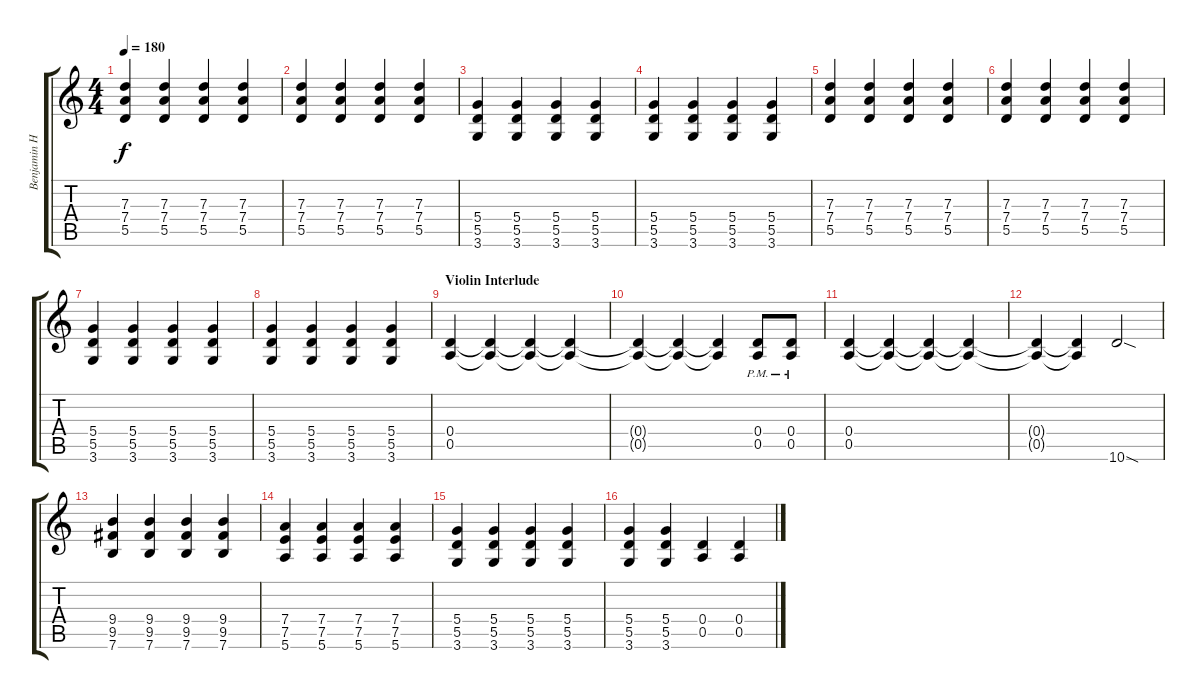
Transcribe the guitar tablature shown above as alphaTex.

\track ("Benjamin Harper (Guitar 2)" "Benjamin H") {instrument acousticguitarsteel}
\staff {score tabs}
\tuning (E4 B3 G3 D3 A2 E2) {hide}
\ts (4 4)
\tempo 180
\clef g2
\ks c
(7.3 7.4 5.5).4{dy f volume 11 instrument distortionguitar} (7.3 7.4 5.5).4 (7.3 7.4 5.5).4 (7.3 7.4 5.5).4 |
(7.3 7.4 5.5).4 (7.3 7.4 5.5).4 (7.3 7.4 5.5).4 (7.3 7.4 5.5).4 |
(5.4 5.5 3.6).4 (5.4 5.5 3.6).4 (5.4 5.5 3.6).4 (5.4 5.5 3.6).4 |
(5.4 5.5 3.6).4 (5.4 5.5 3.6).4 (5.4 5.5 3.6).4 (5.4 5.5 3.6).4 |
(7.3 7.4 5.5).4{volume 11 instrument distortionguitar} (7.3 7.4 5.5).4 (7.3 7.4 5.5).4 (7.3 7.4 5.5).4 |
(7.3 7.4 5.5).4 (7.3 7.4 5.5).4 (7.3 7.4 5.5).4 (7.3 7.4 5.5).4 |
(5.4 5.5 3.6).4 (5.4 5.5 3.6).4 (5.4 5.5 3.6).4 (5.4 5.5 3.6).4 |
(5.4 5.5 3.6).4 (5.4 5.5 3.6).4 (5.4 5.5 3.6).4 (5.4 5.5 3.6).4 |
\section ("" "Violin Interlude")
(0.4 0.5).4 (0.4{t} 0.5{t}).4 (0.4{t} 0.5{t}).4 (0.4{t} 0.5{t}).4 |
(0.4{t} 0.5{t}).4 (0.4{t} 0.5{t}).4 (0.4{t} 0.5{t}).4 (0.4{pm} 0.5{pm}).8 (0.4 0.5{pm}).8 |
(0.4 0.5).4 (0.4{t} 0.5{t}).4 (0.4{t} 0.5{t}).4 (0.4{t} 0.5{t}).4 |
(0.4{t} 0.5{t}).4 (0.4{t} 0.5{t}).4 10.6{sod}.2{volume 14} |
(9.4 9.5 7.6).4{volume 10} (9.4 9.5 7.6).4 (9.4 9.5 7.6).4 (9.4 9.5 7.6).4 |
(7.4 7.5 5.6).4 (7.4 7.5 5.6).4 (7.4 7.5 5.6).4 (7.4 7.5 5.6).4 |
(5.4 5.5 3.6).4 (5.4 5.5 3.6).4 (5.4 5.5 3.6).4 (5.4 5.5 3.6).4 |
(5.4 5.5 3.6).4 (5.4 5.5 3.6).4 (0.4 0.5).4 (0.4 0.5).4
